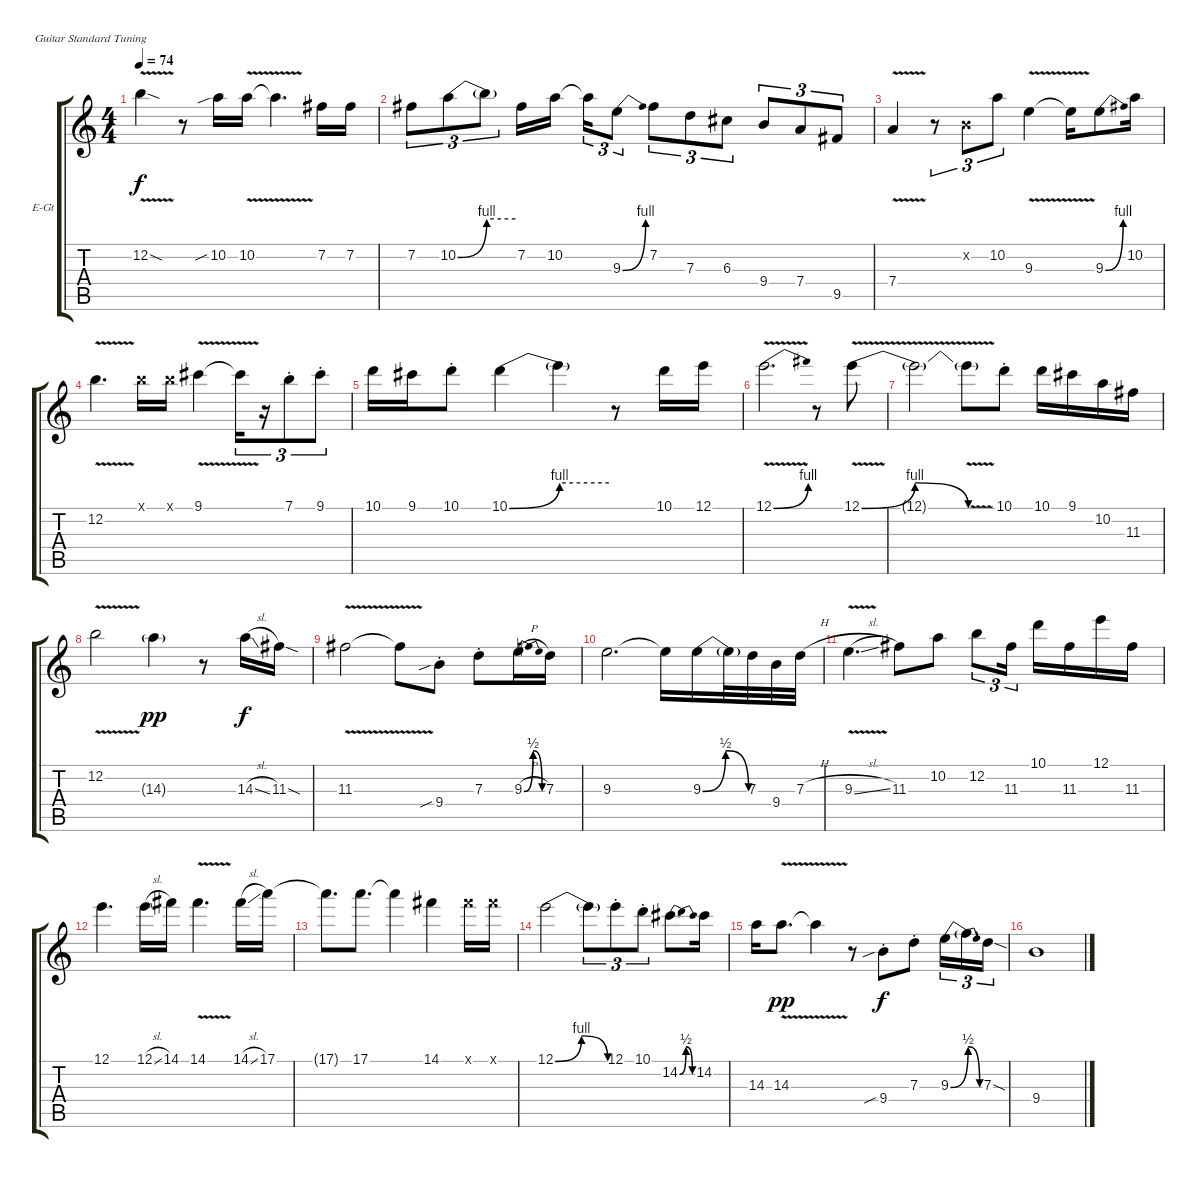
\bracketExtendMode groupsimilarinstruments
\firstSystemTrackNameOrientation horizontal
\otherSystemsTrackNameOrientation horizontal
\track ("Guitar" "E-Gt") {instrument overdrivenguitar}
\staff {score tabs}
\tuning (E4 B3 G3 D3 A2 E2)
\ts (4 4)
\tempo 74
\clef g2
\ks c
12.2{v sod t}.4{dy f} r.8 10.2{sib}.16 10.2{v}.16 10.2{v t}.4{d} 7.2.16 7.2.16 |
7.2.8{tu (3 2)} 10.2{be (bend 41.4 0 60 4)}.8{tu (3 2)} 10.2{be (hold 0 4 60 4) t}.8{tu (3 2)} 7.2.16 10.2.16 10.2{t}.16{tu (3 2)} 9.3{be (bend 0 0 60 4)}.8{tu (3 2)} 7.2.8{tu (3 2)} 7.3.8{tu (3 2)} 6.3.8{tu (3 2)} 9.4.8{tu (3 2)} 7.4.8{tu (3 2)} 9.5.8{tu (3 2)} |
7.4{v}.4 r.8{tu (3 2)} 0.2{x}.8{tu (3 2)} 10.2.8{tu (3 2)} 9.3{v}.4 9.3{v t}.16 9.3{be (bend 0 0 15 4)}.8 10.2.16 |
12.2{v}.4{d} 7.1{x}.16 7.1{x}.16 9.1{v}.4 9.1{v t}.16{tu (3 2)} r.16{tu (3 2)} 7.1{st}.8{tu (3 2)} 9.1{st}.8{tu (3 2)} |
10.1.16 9.1.16 10.1{st}.8 10.1{be (bend 0 0 10.2 4)}.4 10.1{be (hold 0 4 60 4) t}.4 r.8 10.1.16 12.1.16 |
12.1{be (bend 4.2 0 9.6 4) v}.2{d} r.8 12.1{be (bendrelease 0 0 10.2 4 18.599999999999998 4 31.799999999999997 0) v}.8 |
12.1{t}.2 12.1{v t}.8 10.1{st}.8 10.1.16 9.1.16 10.2.16 11.3.16 |
12.2{v}.2 14.3{g}.4{dy pp} r.8 14.3{sl}.16{dy f} 11.3{sod}.16 |
11.3{v}.2 11.3{t}.8 9.4{sib st}.8 7.3{st}.8 9.3{be (bendrelease 0 0 14.399999999999999 2 39 2 58.199999999999996 0) h}.16 7.3.16 |
9.3.2{d} 9.3{t}.16 9.3{be (bendrelease 8.4 0 19.2 2 37.8 2 45.6 0)}.16 9.3{t}.32 7.3.32 9.4.32 7.3{h}.32 |
9.3{v sl}.4{d legatoorigin} 11.3.8{beam merge} 10.2.8 12.2.8{tu (3 2)} 11.3.16{tu (3 2)} 10.1.16 11.3.16 12.1.16 11.3.16 |
12.1.4{d} 12.1{sl}.16 14.1.16 14.1{v}.4{d} 14.1{sl}.16 17.1.16 |
17.1{t}.8{d} 17.1.8{d} 17.1{t}.4 14.1.4 14.1{x}.16 14.1{x}.16 |
12.1{be (bendrelease 0 0 6 4 43.8 4 59.4 0)}.2 12.1{t}.8{tu (3 2)} 12.1{st}.8{tu (3 2)} 10.1{st}.8{tu (3 2)} 14.2{be (bendrelease 3.5999999999999996 0 5.3999999999999995 2 20.4 2 53.4 0)}.8{d} 14.2.16 |
14.3.16 14.3{v}.8{d dy pp} 14.3{v t}.4 r.8 9.4{sib st}.8{dy f beam merge} 7.3{st}.8 9.3{be (bend 0 0 60 2)}.16{tu (3 2)} 9.3{be (release 0 2 60 0) t}.16{tu (3 2)} 7.3{sod}.16{tu (3 2)} |
9.4.1
